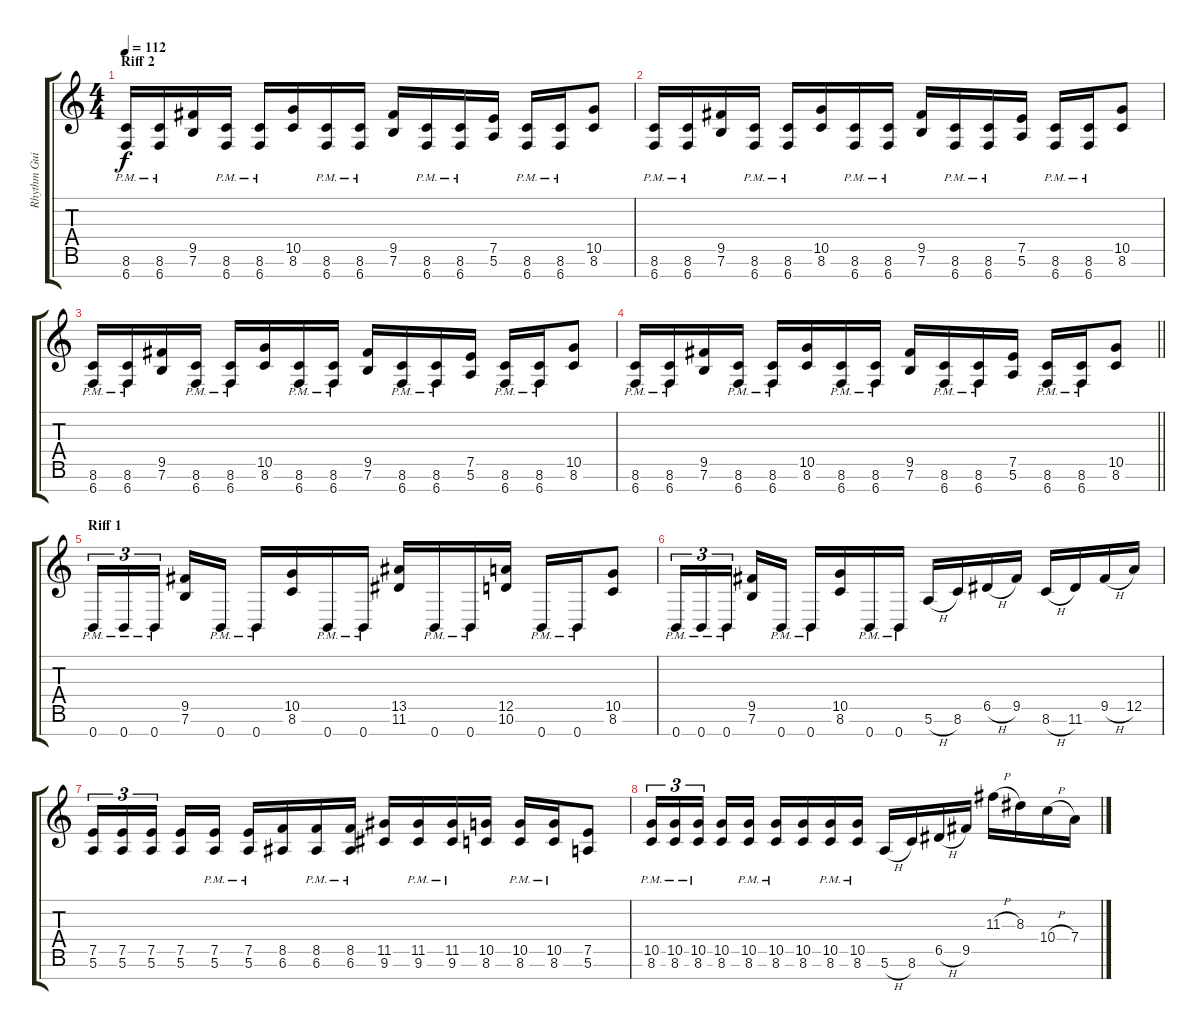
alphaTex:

\track ("Rhythm Guitar 2" "Rhythm Gui") {instrument overdrivenguitar}
\staff {score tabs}
\tuning (E4 B3 G3 D3 A2 E2 B1) {hide}
\ts (4 4)
\section ("" "Riff 2")
\tempo 112
\clef g2
\ks c
(8.6{pm} 6.7{pm}).16{dy f} (8.6{pm} 6.7{pm}).16 (9.5 7.6).16 (8.6{pm} 6.7{pm}).16 (8.6{pm} 6.7{pm}).16 (10.5 8.6).16 (8.6{pm} 6.7{pm}).16 (8.6{pm} 6.7{pm}).16 (9.5 7.6).16 (8.6{pm} 6.7{pm}).16 (8.6{pm} 6.7{pm}).16 (7.5 5.6).16 (8.6{pm} 6.7{pm}).16 (8.6{pm} 6.7{pm}).16 (10.5 8.6).8 |
(8.6{pm} 6.7{pm}).16 (8.6{pm} 6.7{pm}).16 (9.5 7.6).16 (8.6{pm} 6.7{pm}).16 (8.6{pm} 6.7{pm}).16 (10.5 8.6).16 (8.6{pm} 6.7{pm}).16 (8.6{pm} 6.7{pm}).16 (9.5 7.6).16 (8.6{pm} 6.7{pm}).16 (8.6{pm} 6.7{pm}).16 (7.5 5.6).16 (8.6{pm} 6.7{pm}).16 (8.6{pm} 6.7{pm}).16 (10.5 8.6).8 |
(8.6{pm} 6.7{pm}).16 (8.6{pm} 6.7{pm}).16 (9.5 7.6).16 (8.6{pm} 6.7{pm}).16 (8.6{pm} 6.7{pm}).16 (10.5 8.6).16 (8.6{pm} 6.7{pm}).16 (8.6{pm} 6.7{pm}).16 (9.5 7.6).16 (8.6{pm} 6.7{pm}).16 (8.6{pm} 6.7{pm}).16 (7.5 5.6).16 (8.6{pm} 6.7{pm}).16 (8.6{pm} 6.7{pm}).16 (10.5 8.6).8 |
\barLineRight lightlight
(8.6{pm} 6.7{pm}).16 (8.6{pm} 6.7{pm}).16 (9.5 7.6).16 (8.6{pm} 6.7{pm}).16 (8.6{pm} 6.7{pm}).16 (10.5 8.6).16 (8.6{pm} 6.7{pm}).16 (8.6{pm} 6.7{pm}).16 (9.5 7.6).16 (8.6{pm} 6.7{pm}).16 (8.6{pm} 6.7{pm}).16 (7.5 5.6).16 (8.6{pm} 6.7{pm}).16 (8.6{pm} 6.7{pm}).16 (10.5 8.6).8 |
\section ("" "Riff 1")
0.7{pm}.16{tu (3 2)} 0.7{pm}.16{tu (3 2)} 0.7{pm}.16{tu (3 2) beam splitsecondary} (9.5 7.6).16 0.7{pm}.16 0.7{pm}.16 (10.5 8.6).16 0.7{pm}.16 0.7{pm}.16 (13.5 11.6).16 0.7{pm}.16 0.7{pm}.16 (12.5 10.6).16 0.7{pm}.16 0.7{pm}.16 (10.5 8.6).8 |
0.7{pm}.16{tu (3 2)} 0.7{pm}.16{tu (3 2)} 0.7{pm}.16{tu (3 2) beam splitsecondary} (9.5 7.6).16 0.7{pm}.16 0.7{pm}.16 (10.5 8.6).16 0.7{pm}.16 0.7{pm}.16 5.6{h}.16 8.6.16 6.5{h}.16 9.5.16 8.6{h}.16 11.6.16 9.5{h}.16 12.5.16 |
(7.5 5.6).16{tu (3 2)} (7.5 5.6).16{tu (3 2)} (7.5 5.6).16{tu (3 2) beam splitsecondary} (7.5 5.6).16 (7.5{pm} 5.6{pm}).16 (7.5{pm} 5.6{pm}).16 (8.5 6.6).16 (8.5{pm} 6.6{pm}).16 (8.5{pm} 6.6{pm}).16 (11.5 9.6).16 (11.5{pm} 9.6{pm}).16 (11.5{pm} 9.6{pm}).16 (10.5 8.6).16 (10.5{pm} 8.6{pm}).16 (10.5{pm} 8.6{pm}).16 (7.5 5.6).8 |
(10.5{pm} 8.6{pm}).16{tu (3 2)} (10.5{pm} 8.6{pm}).16{tu (3 2)} (10.5{pm} 8.6{pm}).16{tu (3 2) beam splitsecondary} (10.5 8.6).16 (10.5{pm} 8.6{pm}).16 (10.5{pm} 8.6{pm}).16 (10.5 8.6).16 (10.5{pm} 8.6{pm}).16 (10.5{pm} 8.6{pm}).16 5.6{h}.16 8.6.16 6.5{h}.16 9.5.16 11.3{h}.16 8.3.16 10.4{h}.16 7.4.16
